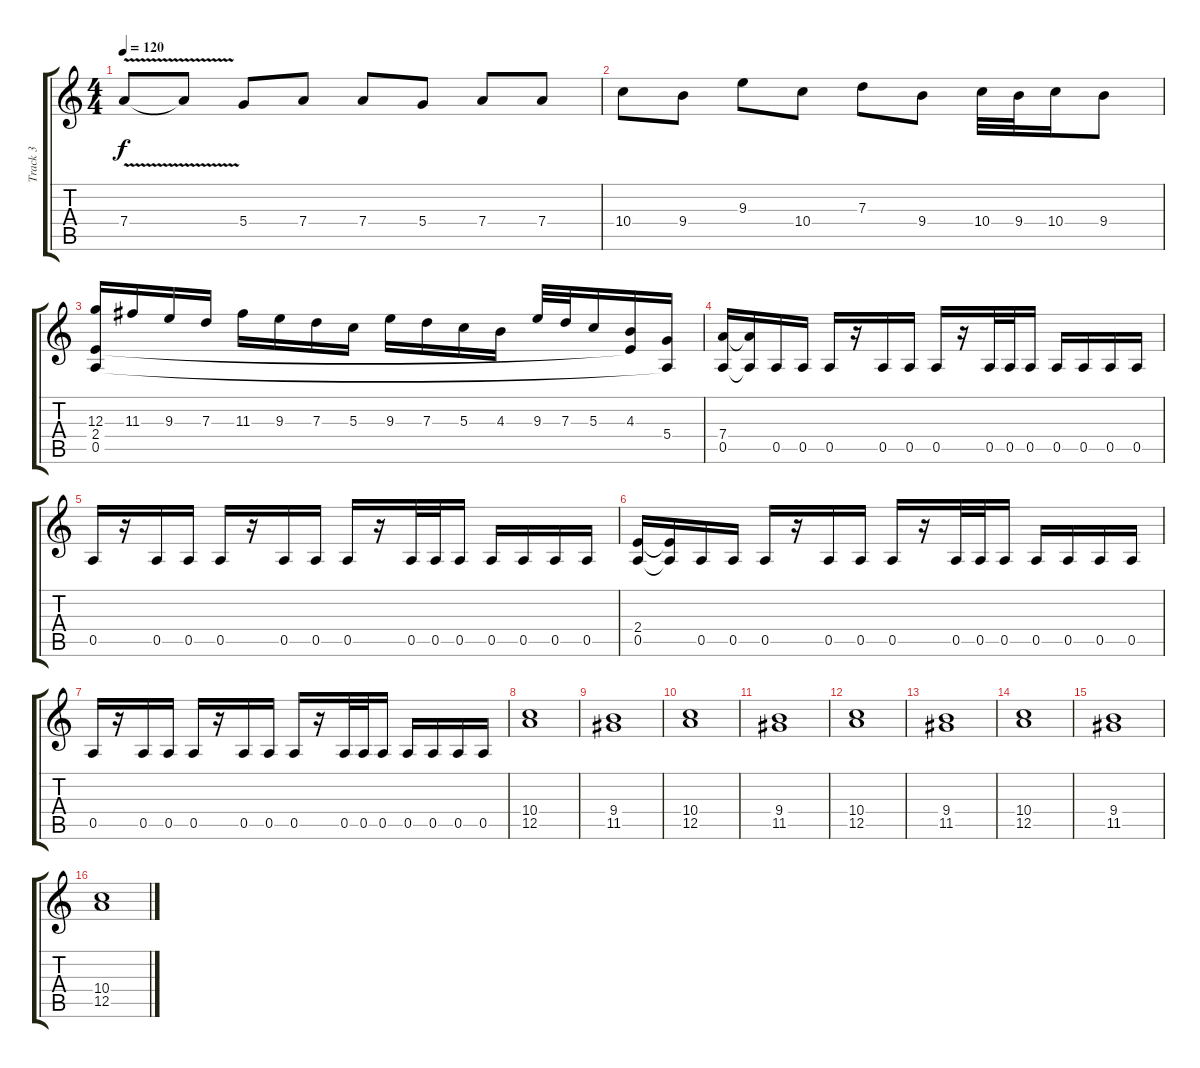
\track ("Track 3" "Track 3") {instrument overdrivenguitar}
\staff {score tabs}
\tuning (E4 B3 G3 D3 A2 E2) {hide}
\ts (4 4)
\tempo 120
\clef g2
\ks c
7.4{v}.8{dy f} 7.4{t}.8 5.4.8 7.4.8 7.4.8 5.4.8 7.4.8 7.4.8 |
10.4.8 9.4.8 9.3.8 10.4.8 7.3.8 9.4.8 10.4.32 9.4.32 10.4.16 9.4.8 |
(12.3 2.4 0.5).16 11.3.16 9.3.16 7.3.16 11.3.16 9.3.16 7.3.16 5.3.16 9.3.16 7.3.16 5.3.16 4.3.16 9.3.32 7.3.32 5.3.16 (4.3 2.4{t}).16 (5.4 0.5{t}).16 |
(7.4 0.5).16 (7.4{t} 0.5{t}).16 0.5.16 0.5.16 0.5.16 r.16 0.5.16 0.5.16 0.5.16 r.16 0.5.32 0.5.32 0.5.16 0.5.16 0.5.16 0.5.16 0.5.16 |
0.5.16 r.16 0.5.16 0.5.16 0.5.16 r.16 0.5.16 0.5.16 0.5.16 r.16 0.5.32 0.5.32 0.5.16 0.5.16 0.5.16 0.5.16 0.5.16 |
(2.4 0.5).16 (2.4{t} 0.5{t}).16 0.5.16 0.5.16 0.5.16 r.16 0.5.16 0.5.16 0.5.16 r.16 0.5.32 0.5.32 0.5.16 0.5.16 0.5.16 0.5.16 0.5.16 |
0.5.16 r.16 0.5.16 0.5.16 0.5.16 r.16 0.5.16 0.5.16 0.5.16 r.16 0.5.32 0.5.32 0.5.16 0.5.16 0.5.16 0.5.16 0.5.16 |
(10.4 12.5).1 |
(9.4 11.5).1 |
(10.4 12.5).1 |
(9.4 11.5).1 |
(10.4 12.5).1 |
(9.4 11.5).1 |
(10.4 12.5).1 |
(9.4 11.5).1 |
(10.4 12.5).1
